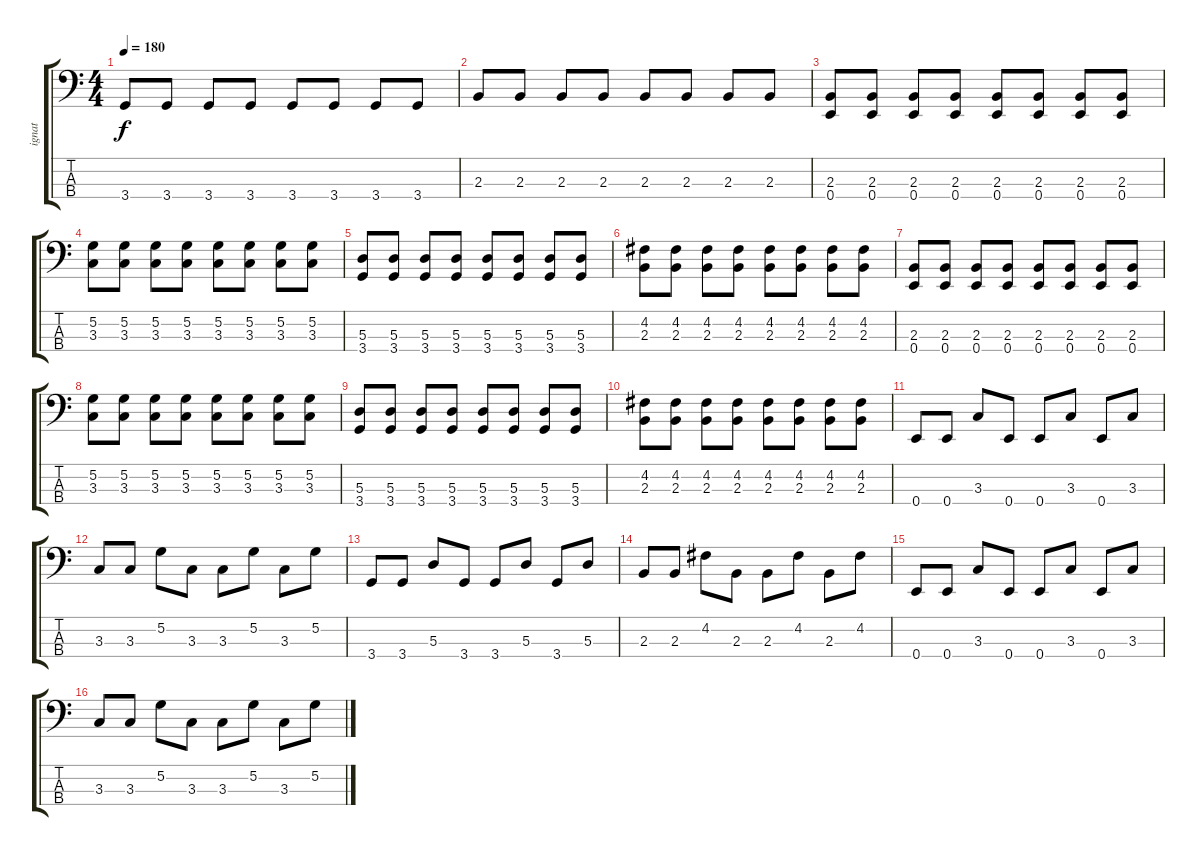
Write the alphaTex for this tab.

\track ("ignat" "ignat") {instrument electricbasspick}
\staff {score tabs}
\tuning (G2 D2 A1 E1) {hide}
\ts (4 4)
\tempo 180
\clef f4
\ks c
3.4.8{dy f} 3.4.8 3.4.8 3.4.8 3.4.8 3.4.8 3.4.8 3.4.8 |
2.3.8 2.3.8 2.3.8 2.3.8 2.3.8 2.3.8 2.3.8 2.3.8 |
(2.3 0.4).8 (2.3 0.4).8 (2.3 0.4).8 (2.3 0.4).8 (2.3 0.4).8 (2.3 0.4).8 (2.3 0.4).8 (2.3 0.4).8 |
(5.2 3.3).8 (5.2 3.3).8 (5.2 3.3).8 (5.2 3.3).8 (5.2 3.3).8 (5.2 3.3).8 (5.2 3.3).8 (5.2 3.3).8 |
(5.3 3.4).8 (5.3 3.4).8 (5.3 3.4).8 (5.3 3.4).8 (5.3 3.4).8 (5.3 3.4).8 (5.3 3.4).8 (5.3 3.4).8 |
(4.2 2.3).8 (4.2 2.3).8 (4.2 2.3).8 (4.2 2.3).8 (4.2 2.3).8 (4.2 2.3).8 (4.2 2.3).8 (4.2 2.3).8 |
(2.3 0.4).8 (2.3 0.4).8 (2.3 0.4).8 (2.3 0.4).8 (2.3 0.4).8 (2.3 0.4).8 (2.3 0.4).8 (2.3 0.4).8 |
(5.2 3.3).8 (5.2 3.3).8 (5.2 3.3).8 (5.2 3.3).8 (5.2 3.3).8 (5.2 3.3).8 (5.2 3.3).8 (5.2 3.3).8 |
(5.3 3.4).8 (5.3 3.4).8 (5.3 3.4).8 (5.3 3.4).8 (5.3 3.4).8 (5.3 3.4).8 (5.3 3.4).8 (5.3 3.4).8 |
(4.2 2.3).8 (4.2 2.3).8 (4.2 2.3).8 (4.2 2.3).8 (4.2 2.3).8 (4.2 2.3).8 (4.2 2.3).8 (4.2 2.3).8 |
0.4.8 0.4.8 3.3.8 0.4.8 0.4.8 3.3.8 0.4.8 3.3.8 |
3.3.8 3.3.8 5.2.8 3.3.8 3.3.8 5.2.8 3.3.8 5.2.8 |
3.4.8 3.4.8 5.3.8 3.4.8 3.4.8 5.3.8 3.4.8 5.3.8 |
2.3.8 2.3.8 4.2.8 2.3.8 2.3.8 4.2.8 2.3.8 4.2.8 |
0.4.8 0.4.8 3.3.8 0.4.8 0.4.8 3.3.8 0.4.8 3.3.8 |
3.3.8 3.3.8 5.2.8 3.3.8 3.3.8 5.2.8 3.3.8 5.2.8
